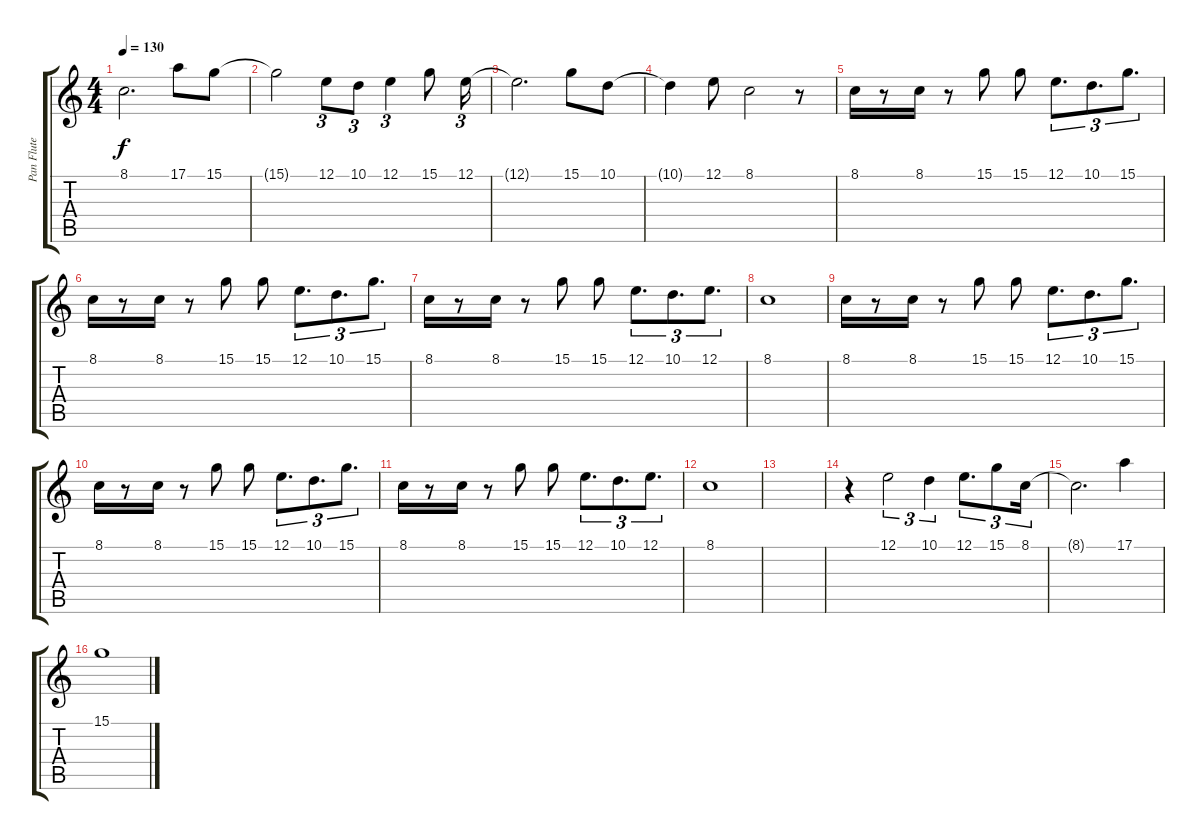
\track ("Pan Flute" "Pan Flute") {instrument panflute}
\staff {score tabs}
\tuning (E4 B3 G3 D3 A2 E2) {hide}
\ts (4 4)
\tempo 130
\clef g2
\ks c
8.1.2{d dy f} 17.1.8 15.1.8 |
15.1{t}.2 12.1.8{tu (3 2)} 10.1.8{tu (3 2)} 12.1.4{tu (3 2)} 15.1.8 12.1.16{tu (3 2)} |
12.1{t}.2{d} 15.1.8 10.1.8 |
10.1{t}.4 12.1.8 8.1.2 r.8 |
8.1.16 r.8 8.1.16 r.8 15.1.8 15.1.8 12.1.8{d tu (3 2)} 10.1.8{d tu (3 2)} 15.1.8{d tu (3 2)} |
8.1.16 r.8 8.1.16 r.8 15.1.8 15.1.8 12.1.8{d tu (3 2)} 10.1.8{d tu (3 2)} 15.1.8{d tu (3 2)} |
8.1.16 r.8 8.1.16 r.8 15.1.8 15.1.8 12.1.8{d tu (3 2)} 10.1.8{d tu (3 2)} 12.1.8{d tu (3 2)} |
8.1.1 |
8.1.16 r.8 8.1.16 r.8 15.1.8 15.1.8 12.1.8{d tu (3 2)} 10.1.8{d tu (3 2)} 15.1.8{d tu (3 2)} |
8.1.16 r.8 8.1.16 r.8 15.1.8 15.1.8 12.1.8{d tu (3 2)} 10.1.8{d tu (3 2)} 15.1.8{d tu (3 2)} |
8.1.16 r.8 8.1.16 r.8 15.1.8 15.1.8 12.1.8{d tu (3 2)} 10.1.8{d tu (3 2)} 12.1.8{d tu (3 2)} |
8.1.1 |
|
r.4 12.1.2{tu (3 2)} 10.1.4{tu (3 2)} 12.1.8{d tu (3 2)} 15.1.8{tu (3 2)} 8.1.16{tu (3 2)} |
8.1{t}.2{d} 17.1.4 |
15.1.1
